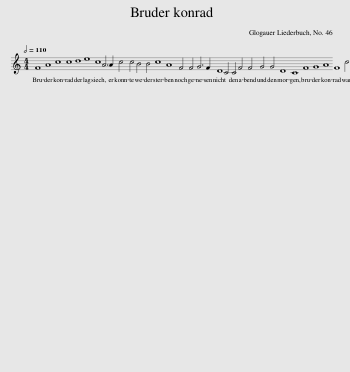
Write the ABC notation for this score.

X:1
L:1/8
Q:1/2=110
M:4/4
I:linebreak $
K:C
V:1 treble
V:1
 F8 A8 c8 c8 d8 e8 c8 A6 A2 c4 c4 B4 B4 c8 A8 F4 F4 G6 F2 D8 C4 C4 F4 F4 G4 G4 D8 C8 F8 G8 A8 F8 c4 c4 B4 B4 c8 A8 F8 G4 G4 F8 z8 F8 A8 c8 c8 d8 e8 c8 A8 F8 z4 F4 c4 c4 B4 B4 !fermata!c32 |] %1
